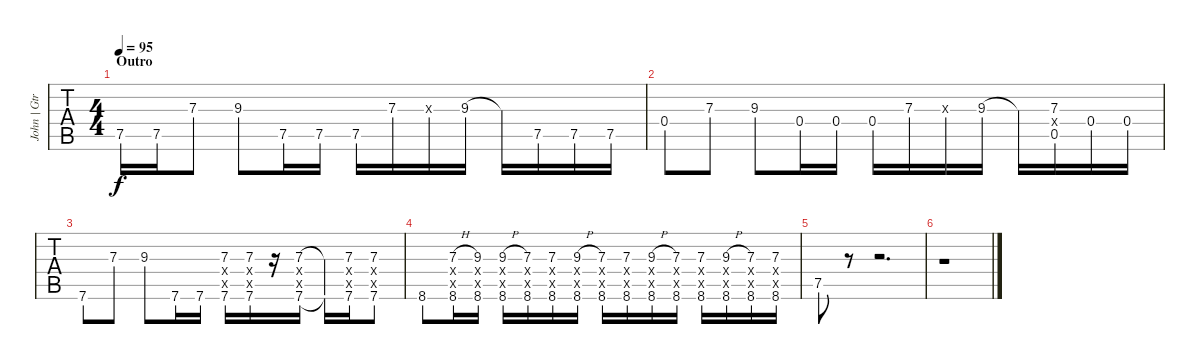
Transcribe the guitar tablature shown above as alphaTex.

\track ("John | Gtr. 1" "John | Gtr") {instrument electricguitarclean}
\staff {tabs}
\tuning (E4 B3 G3 D3 A2 E2) {hide}
\ts (4 4)
\section ("" "Outro")
\tempo 95
\clef g2
\ks c
7.5.16{dy f} 7.5.16 7.3.8 9.3.8 7.5.16 7.5.16 7.5.16 7.3.16 0.3{x}.16 9.3.16 9.3{t}.16 7.5.16 7.5.16 7.5.16 |
0.4.8 7.3.8 9.3.8 0.4.16 0.4.16 0.4.16 7.3.16 0.3{x}.16 9.3.16 9.3{t}.16 (7.3 0.4{x} 0.5).16 0.4.16 0.4.16 |
7.6.8 7.3.8 9.3.8 7.6.16 7.6.16 (7.3 0.4{x} 0.5{x} 7.6).16 (7.3 0.4{x} 0.5{x} 7.6).16 r.16 (7.3 0.4{x} 0.5{x} 7.6).16 (7.3{t} 7.6{t}).16 (7.3 0.4{x} 0.5{x} 7.6).16 (7.3 0.4{x} 0.5{x} 7.6).8 |
8.6.8 (7.3{h} 0.4{x} 0.5{x} 8.6).16 (9.3 0.4{x} 0.5{x} 8.6).16 (9.3{h} 0.4{x} 0.5{x} 8.6).16 (7.3 0.4{x} 0.5{x} 8.6).16 (7.3 0.4{x} 0.5{x} 8.6).16 (9.3{h} 0.4{x} 0.5{x} 8.6).16 (7.3 0.4{x} 0.5{x} 8.6).16 (7.3 0.4{x} 0.5{x} 8.6).16 (9.3{h} 0.4{x} 0.5{x} 8.6).16 (7.3 0.4{x} 0.5{x} 8.6).16 (7.3 0.4{x} 0.5{x} 8.6).16 (9.3{h} 0.4{x} 0.5{x} 8.6).16 (7.3 0.4{x} 0.5{x} 8.6).16 (7.3 0.4{x} 0.5{x} 8.6).16 |
7.5.8 r.8 r.2{d} |
r.1
